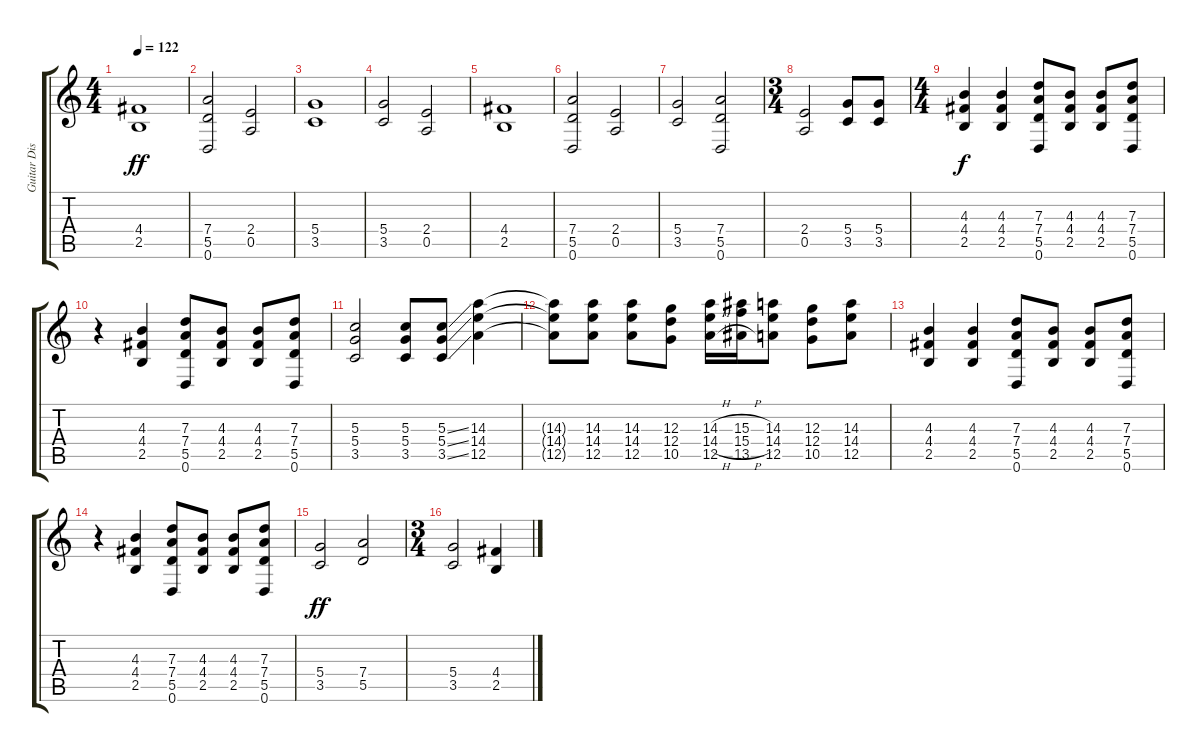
\track ("Guitar Dist." "Guitar Dis") {instrument distortionguitar}
\staff {score tabs}
\tuning (E4 B3 G3 D3 A2 D2) {hide}
\ts (4 4)
\tempo 122
\clef g2
\ks c
(4.4 2.5).1{dy ff} |
(7.4 5.5 0.6).2 (2.4 0.5).2 |
(5.4 3.5).1 |
(5.4 3.5).2 (2.4 0.5).2 |
(4.4 2.5).1 |
(7.4 5.5 0.6).2 (2.4 0.5).2 |
(5.4 3.5).2 (7.4 5.5 0.6).2 |
\ts (3 4)
(2.4 0.5).2 (5.4 3.5).8 (5.4 3.5).8 |
\ts (4 4)
(4.3 4.4 2.5).4{dy f volume 16} (4.3 4.4 2.5).4 (7.3 7.4 5.5 0.6).8 (4.3 4.4 2.5).8 (4.3 4.4 2.5).8 (7.3 7.4 5.5 0.6).8 |
r.4 (4.3 4.4 2.5).4 (7.3 7.4 5.5 0.6).8 (4.3 4.4 2.5).8 (4.3 4.4 2.5).8 (7.3 7.4 5.5 0.6).8 |
(5.3 5.4 3.5).2 (5.3 5.4 3.5).8 (5.3{ss} 5.4{ss} 3.5{ss}).8 (14.3 14.4 12.5).4 |
(14.3{t} 14.4{t} 12.5{t}).8 (14.3 14.4 12.5).8 (14.3 14.4 12.5).8 (12.3 12.4 10.5).8 (14.3{h} 14.4{h} 12.5{h}).16 (15.3{h} 15.4{h} 13.5{h}).16 (14.3 14.4 12.5).8 (12.3 12.4 10.5).8 (14.3 14.4 12.5).8 |
(4.3 4.4 2.5).4 (4.3 4.4 2.5).4 (7.3 7.4 5.5 0.6).8 (4.3 4.4 2.5).8 (4.3 4.4 2.5).8 (7.3 7.4 5.5 0.6).8 |
r.4 (4.3 4.4 2.5).4 (7.3 7.4 5.5 0.6).8 (4.3 4.4 2.5).8 (4.3 4.4 2.5).8 (7.3 7.4 5.5 0.6).8 |
(5.4 3.5).2{dy ff volume 12} (7.4 5.5).2 |
\ts (3 4)
(5.4 3.5).2 (4.4 2.5).4
